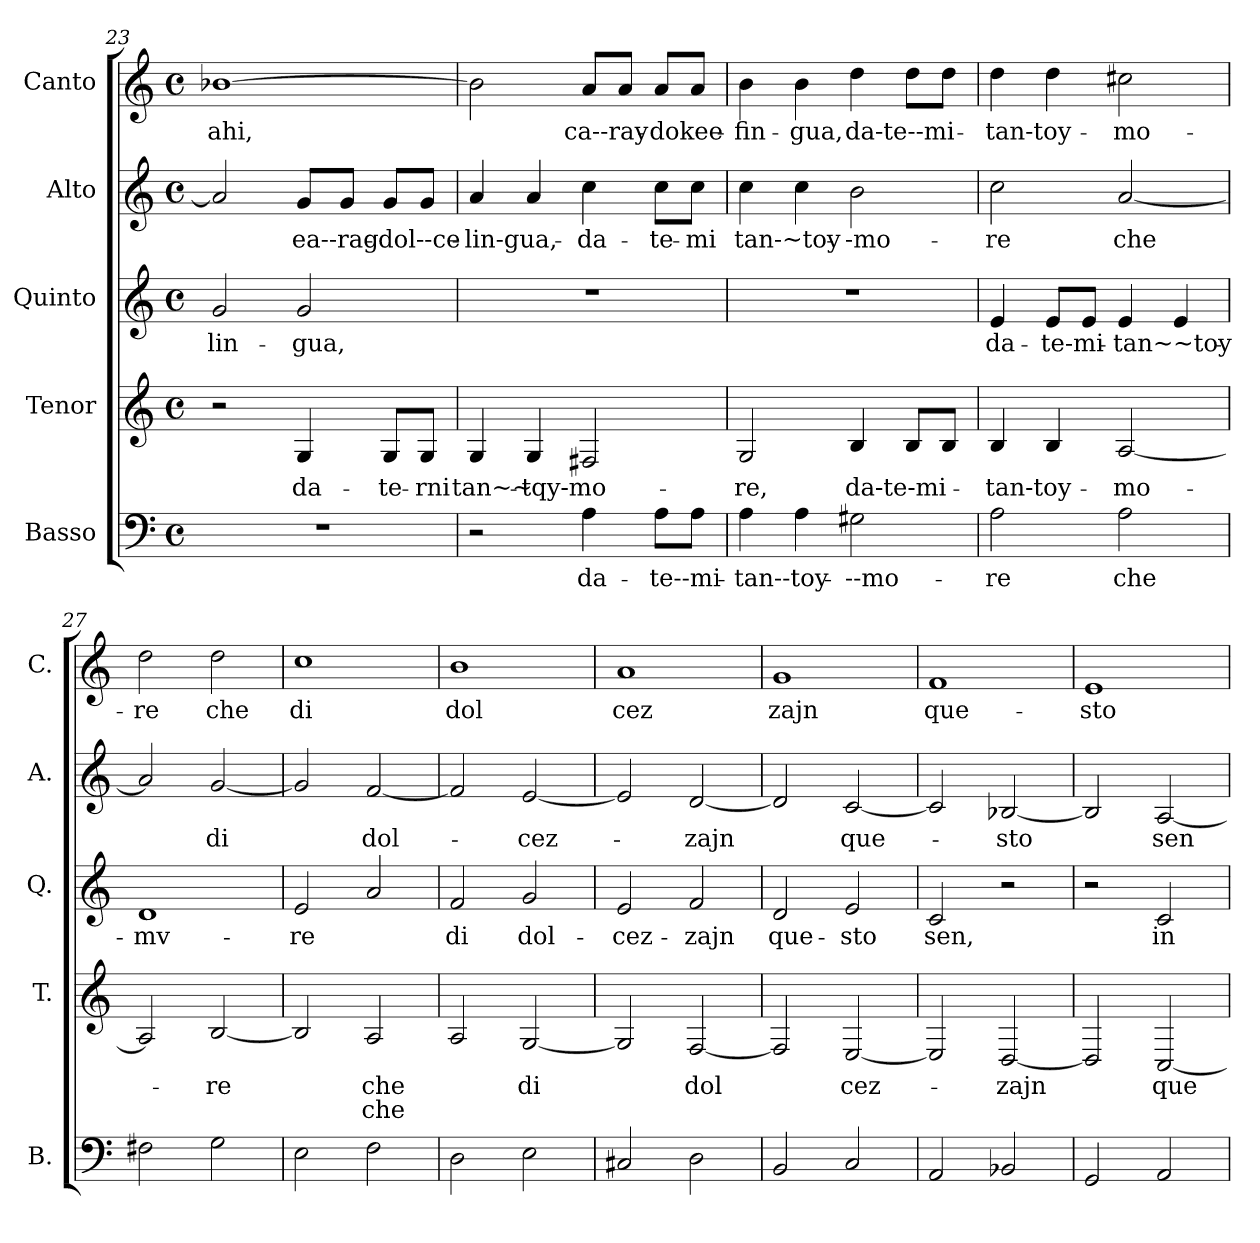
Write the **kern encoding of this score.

**kern	**text	**kern	**text	**text	**kern	**text	**kern	**text	**kern	**text
*part5	*part5	*part4	*part4	*part4	*part3	*part3	*part2	*part2	*part1	*part1
*staff5	*staff5	*staff4	*staff4	*staff4	*staff3	*staff3	*staff2	*staff2	*staff1	*staff1
*I"Basso	*	*I"Tenor	*	*	*I"Quinto	*	*I"Alto	*	*I"Canto	*
*I'B.	*	*I'T.	*	*	*I'Q.	*	*I'A.	*	*I'C.	*
*clefF4	*	*clefG2	*	*	*clefG2	*	*clefG2	*	*clefG2	*
*k[]	*	*k[]	*	*	*k[]	*	*k[]	*	*k[]	*
*M4/4	*	*M4/4	*	*	*M4/4	*	*M4/4	*	*M4/4	*
*met(c)	*	*met(c)	*	*	*met(c)	*	*met(c)	*	*met(c)	*
=23	=23	=23	=23	=23	=23	=23	=23	=23	=23	=23
!	!	!	!	!	!	!LO:LY:b	!	!	!	!LO:LY:b
1r	.	2r	.	.	2g/	-lin--	2a/]	.	[1b-X	-ahi,
!	!	!	!LO:LY:b	!	!	!LO:LY:b	!	!LO:LY:b	!	!
.	.	4G/	-da-	.	2g/	-gua,	8g/L	-ea--rag-	.	.
.	.	.	.	.	.	.	8g/J	.	.	.
!	!	!	!LO:LY:b	!	!	!	!	!LO:LY:b	!	!
.	.	8G/L	-te--	.	.	.	8g/L	-dol--ce-	.	.
!	!	!	!LO:LY:b	!	!	!	!	!	!	!
.	.	8G/J	-rni	.	.	.	8g/J	.	.	.
=24	=24	=24	=24	=24	=24	=24	=24	=24	=24	=24
!	!	!	!LO:LY:b	!	!	!	!	!LO:LY:b	!	!
2r	.	4G/	-tan~~-	.	1r	.	4a/	-lin-gua,-	2b-\]	.
!	!	!	!LO:LY:b	!	!	!	!	!	!	!
.	.	4G/	-tqy-mo-	.	.	.	4a/	.	.	.
!	!LO:LY:b	!	!	!	!	!	!	!LO:LY:b	!	!LO:LY:b
4A\	-da-	2F#X/	.	.	.	.	4cc\	-da-	8a/L	-ca--ray-
.	.	.	.	.	.	.	.	.	8a/J	.
!	!LO:LY:b	!	!	!	!	!	!	!LO:LY:b	!	!LO:LY:b
8A\L	-te--mi-	.	.	.	.	.	8cc\L	-te-	8a/L	-dokee-
!	!	!	!	!	!	!	!	!LO:LY:b	!	!
8A\J	.	.	.	.	.	.	8cc\J	-mi	8a/J	.
!!LO:PB:g=z
=25	=25	=25	=25	=25	=25	=25	=25	=25	=25	=25
!	!LO:LY:b	!	!LO:LY:b	!	!	!	!	!LO:LY:b	!	!LO:LY:b
4A\	-tan--toy-	2G/	-re,	.	1r	.	4cc\	-tan-~toy-	4b\	-fin--
!	!	!	!	!	!	!	!	!	!	!LO:LY:b
4A\	.	.	.	.	.	.	4cc\	.	4b\	-gua,
!	!LO:LY:b	!	!LO:LY:b	!	!	!	!	!LO:LY:b	!	!LO:LY:b
2G#X\	---mo-	4B/	-da-te-mi-	.	.	.	2b\	--mo-	4dd\	-da-te--mi-
.	.	8B/L	.	.	.	.	.	.	8dd\L	.
.	.	8B/J	.	.	.	.	.	.	8dd\J	.
=26	=26	=26	=26	=26	=26	=26	=26	=26	=26	=26
!	!LO:LY:b	!	!LO:LY:b	!	!	!LO:LY:b	!	!LO:LY:b	!	!LO:LY:b
2A\	-re	4B/	-tan-toy-	.	4e/	-da-	2cc\	-re	4dd\	-tan-toy-
!	!	!	!	!	!	!LO:LY:b	!	!	!	!
.	.	4B/	.	.	8e/L	-te-mi-	.	.	4dd\	.
.	.	.	.	.	8e/J	.	.	.	.	.
!	!LO:LY:b	!	!LO:LY:b	!	!	!LO:LY:b	!	!LO:LY:b	!	!LO:LY:b
2A\	-che	[2A/	-mo-	.	4e/	-tan~~toy-	[2a/	-che	2cc#X\	-mo-
.	.	.	.	.	4e/	.	.	.	.	.
=27	=27	=27	=27	=27	=27	=27	=27	=27	=27	=27
!	!	!	!	!	!	!LO:LY:b	!	!	!	!LO:LY:b
2F#X\	.	2A/]	.	.	1d	-mv-	2a/]	.	2dd\	-re
!	!	!	!LO:LY:b	!	!	!	!	!LO:LY:b	!	!LO:LY:b
2G\	.	[2B/	-re	.	.	.	[2g/	-di	2dd\	-che
=28	=28	=28	=28	=28	=28	=28	=28	=28	=28	=28
!	!	!	!	!	!	!LO:LY:b	!	!	!	!LO:LY:b
2E\	.	2B/]	.	.	2e/	-re	2g/]	.	1cc	-di
!	!	!	!LO:LY:b	!LO:LY:b	!	!	!	!LO:LY:b	!	!
2F\	.	2A/	-che	-che	2a/	.	[2f/	-dol-	.	.
=29	=29	=29	=29	=29	=29	=29	=29	=29	=29	=29
!	!	!	!	!	!	!LO:LY:b	!	!	!	!LO:LY:b
2D\	.	2A/	.	.	2f/	-di	2f/]	.	1b	-dol
!	!	!	!LO:LY:b	!	!	!LO:LY:b	!	!LO:LY:b	!	!
2E\	.	[2G/	-di	.	2g/	-dol-	[2e/	-cez-	.	.
=30	=30	=30	=30	=30	=30	=30	=30	=30	=30	=30
!	!	!	!	!	!	!LO:LY:b	!	!	!	!LO:LY:b
2C#X/	.	2G/]	.	.	2e/	-cez--	2e/]	.	1a	-cez
!	!	!	!LO:LY:b	!	!	!LO:LY:b	!	!LO:LY:b	!	!
2D\	.	[2F/	-dol	.	2f/	-zajn	[2d/	-zajn	.	.
=31	=31	=31	=31	=31	=31	=31	=31	=31	=31	=31
!	!	!	!	!	!	!LO:LY:b	!	!	!	!LO:LY:b
2BB/	.	2F/]	.	.	2d/	-que-	2d/]	.	1g	-zajn
!	!	!	!LO:LY:b	!	!	!LO:LY:b	!	!LO:LY:b	!	!
2C/	.	[2E/	-cez-	.	2e/	-sto	[2c/	-que-	.	.
=32	=32	=32	=32	=32	=32	=32	=32	=32	=32	=32
!	!	!	!	!	!	!LO:LY:b	!	!	!	!LO:LY:b
2AA/	.	2E/]	.	.	2c/	-sen,	2c/]	.	1f	-que-
!	!	!	!LO:LY:b	!	!	!	!	!LO:LY:b	!	!
2BB-X/	.	[2D/	-zajn	.	2r	.	[2B-X/	-sto	.	.
=33	=33	=33	=33	=33	=33	=33	=33	=33	=33	=33
!	!	!	!	!	!	!	!	!	!	!LO:LY:b
2GG/	.	2D/]	.	.	2r	.	2B-/]	.	1e	-sto
!	!	!	!LO:LY:b	!	!	!LO:LY:b	!	!LO:LY:b	!	!
2AA/	.	[2C/	-que-	.	2c/	-in	[2A/	-sen	.	.
=	=	=	=	=	=	=	=	=	=	=
*-	*-	*-	*-	*-	*-	*-	*-	*-	*-	*-
